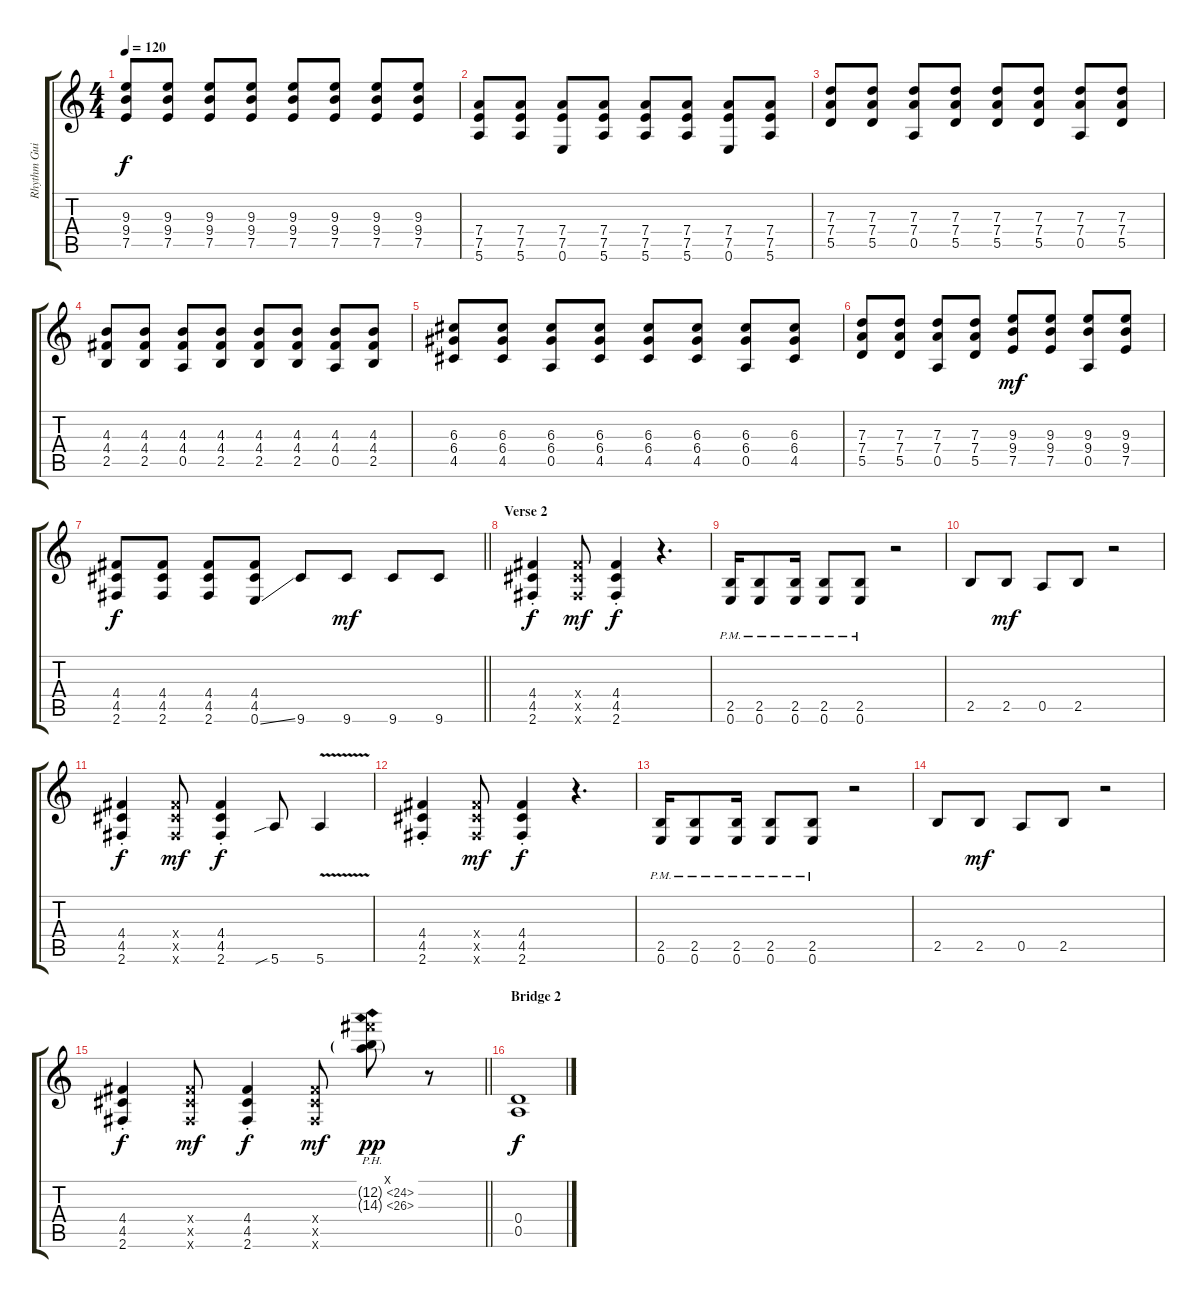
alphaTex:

\track ("Rhythm Guitar" "Rhythm Gui") {instrument distortionguitar}
\staff {score tabs}
\tuning (E4 B3 G3 D3 A2 E2) {hide}
\ts (4 4)
\tempo 120
\clef g2
\ks c
(9.3 9.4 7.5).8{dy f} (9.3 9.4 7.5).8 (9.3 9.4 7.5).8 (9.3 9.4 7.5).8 (9.3 9.4 7.5).8 (9.3 9.4 7.5).8 (9.3 9.4 7.5).8 (9.3 9.4 7.5).8 |
(7.4 7.5 5.6).8 (7.4 7.5 5.6).8 (7.4 7.5 0.6).8 (7.4 7.5 5.6).8 (7.4 7.5 5.6).8 (7.4 7.5 5.6).8 (7.4 7.5 0.6).8 (7.4 7.5 5.6).8 |
(7.3 7.4 5.5).8 (7.3 7.4 5.5).8 (7.3 7.4 0.5).8 (7.3 7.4 5.5).8 (7.3 7.4 5.5).8 (7.3 7.4 5.5).8 (7.3 7.4 0.5).8 (7.3 7.4 5.5).8 |
(4.3 4.4 2.5).8 (4.3 4.4 2.5).8 (4.3 4.4 0.5).8 (4.3 4.4 2.5).8 (4.3 4.4 2.5).8 (4.3 4.4 2.5).8 (4.3 4.4 0.5).8 (4.3 4.4 2.5).8 |
(6.3 6.4 4.5).8 (6.3 6.4 4.5).8 (6.3 6.4 0.5).8 (6.3 6.4 4.5).8 (6.3 6.4 4.5).8 (6.3 6.4 4.5).8 (6.3 6.4 0.5).8 (6.3 6.4 4.5).8 |
(7.3 7.4 5.5).8 (7.3 7.4 5.5).8 (7.3 7.4 0.5).8 (7.3 7.4 5.5).8 (9.3 9.4 7.5).8{dy mf} (9.3 9.4 7.5).8 (9.3 9.4 0.5).8 (9.3 9.4 7.5).8 |
\barLineRight lightlight
(4.4 4.5 2.6).8{dy f} (4.4 4.5 2.6).8 (4.4 4.5 2.6).8 (4.4 4.5 0.6{ss}).8 9.6.8 9.6.8{dy mf} 9.6.8 9.6.8 |
\section ("" "Verse 2")
(4.4{st} 4.5{st} 2.6{st}).4{dy f} (4.4{x} 4.5{x} 2.6{x}).8{dy mf} (4.4{st} 4.5{st} 2.6{st}).4{dy f} r.4{d} |
(2.5{pm} 0.6{pm}).16 (2.5{pm} 0.6{pm}).8 (2.5{pm} 0.6{pm}).16 (2.5{pm} 0.6{pm}).8 (2.5{pm} 0.6{pm}).8 r.2 |
2.5.8 2.5.8{dy mf} 0.5.8 2.5.8 r.2 |
(4.4{st} 4.5{st} 2.6{st}).4{dy f} (4.4{x} 4.5{x} 2.6{x}).8{dy mf} (4.4{st} 4.5{st} 2.6{st}).4{dy f} 5.6{sib}.8 5.6{v}.4 |
(4.4{st} 4.5{st} 2.6{st}).4 (4.4{x} 4.5{x} 2.6{x}).8{dy mf} (4.4{st} 4.5{st} 2.6{st}).4{dy f} r.4{d} |
(2.5{pm} 0.6{pm}).16 (2.5{pm} 0.6{pm}).8 (2.5{pm} 0.6{pm}).16 (2.5{pm} 0.6{pm}).8 (2.5{pm} 0.6{pm}).8 r.2 |
2.5.8 2.5.8{dy mf} 0.5.8 2.5.8 r.2 |
\barLineRight lightlight
(4.4{st} 4.5{st} 2.6{st}).4{dy f} (4.4{x} 4.5{x} 2.6{x}).8{dy mf} (4.4{st} 4.5{st} 2.6{st}).4{dy f} (4.4{x} 4.5{x} 2.6{x}).8{dy mf} (14.1{x} 12.2{ph 12 g} 14.3{ph 12 g}).8{dy pp} r.8 |
\section ("" "Bridge 2")
(0.4 0.5).1{dy f}
